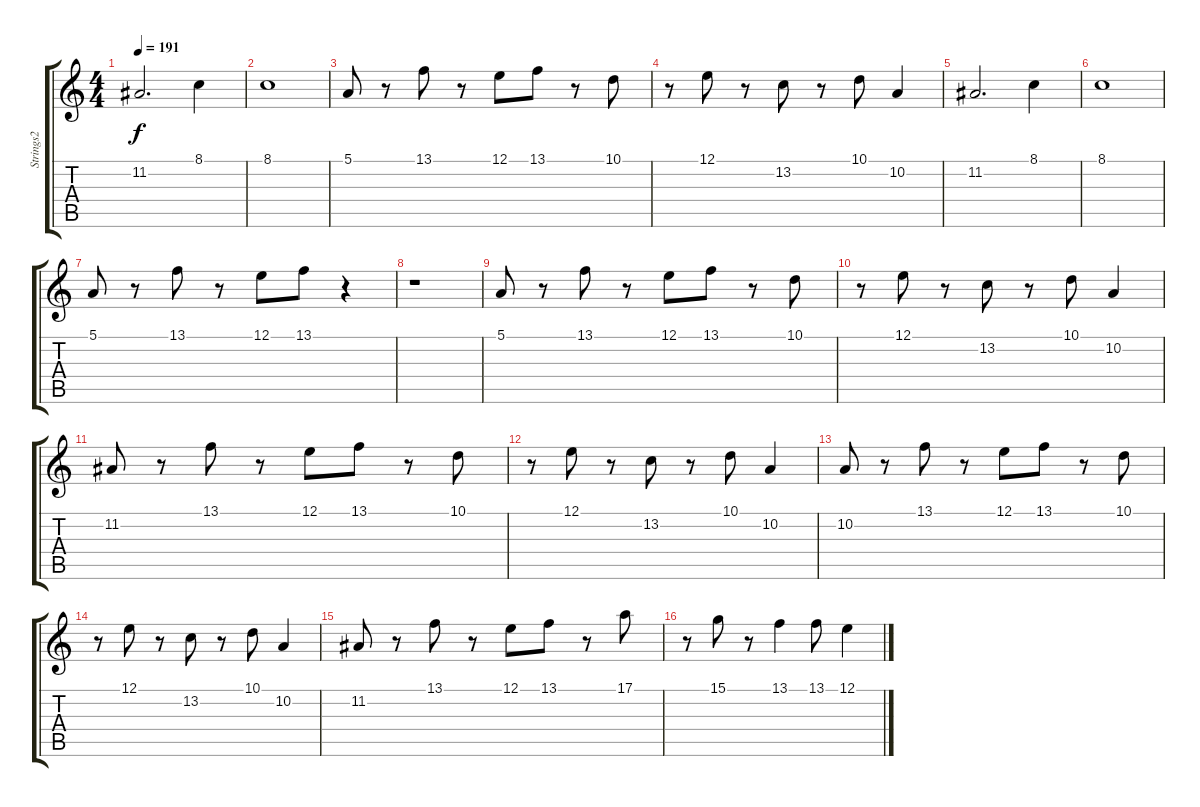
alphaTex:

\track ("Strings2" "Strings2") {instrument stringensemble1}
\staff {score tabs}
\tuning (E4 B3 G3 D3 A2 E2) {hide}
\ts (4 4)
\tempo 191
\clef g2
\ks c
11.2.2{d dy f} 8.1.4 |
8.1.1 |
5.1.8{balance 9} r.8 13.1.8 r.8 12.1.8 13.1.8 r.8 10.1.8 |
r.8 12.1.8 r.8 13.2.8 r.8 10.1.8 10.2.4 |
11.2.2{d} 8.1.4 |
8.1.1 |
5.1.8{balance 9} r.8 13.1.8 r.8 12.1.8 13.1.8 r.4 |
r.1 |
5.1.8{balance 9} r.8 13.1.8 r.8 12.1.8 13.1.8 r.8 10.1.8 |
r.8 12.1.8 r.8 13.2.8 r.8 10.1.8 10.2.4 |
11.2.8 r.8 13.1.8 r.8 12.1.8 13.1.8 r.8 10.1.8 |
r.8 12.1.8 r.8 13.2.8 r.8 10.1.8 10.2.4 |
10.2.8 r.8 13.1.8 r.8 12.1.8 13.1.8 r.8 10.1.8 |
r.8 12.1.8 r.8 13.2.8 r.8 10.1.8 10.2.4 |
11.2.8 r.8 13.1.8 r.8 12.1.8 13.1.8 r.8 17.1.8 |
r.8 15.1.8 r.8 13.1.4 13.1.8 12.1.4
